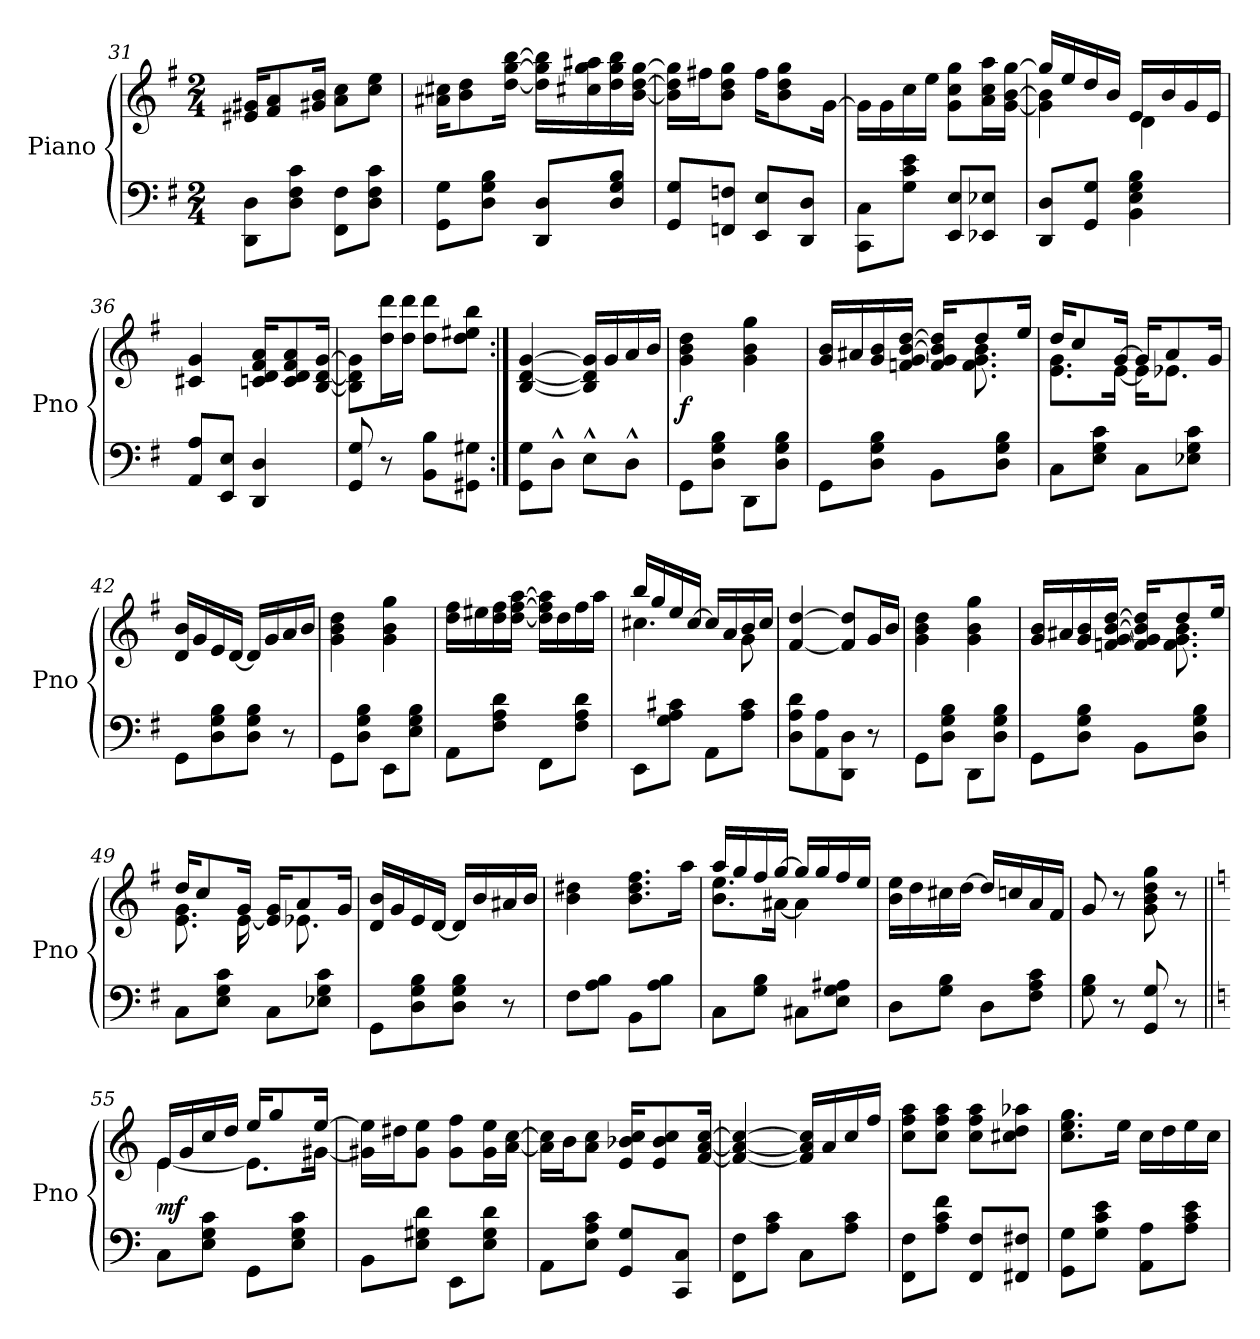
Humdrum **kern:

**kern	**kern	**dynam
*part1	*part1	*part1
*staff2	*staff1	*staff1/2
*I"Piano	*	*
*I'Pno	*	*
*clefF4	*clefG2	*
*k[f#]	*k[f#]	*
*M2/4	*M2/4	*
=31	=31	=31
8DD\ 8D\L	16e#X 16g#XKL	.
.	8f# 8a	.
8D\ 8F#\ 8c\J	.	.
.	16g#X 16bJk	.
8FF# 8F#L	8a 8ccL	.
8D 8F# 8cJ	8cc 8eeJ	.
=32	=32	=32
8GG 8GL	16a#X 16cc#XKL	.
.	8b 8dd	.
8D 8G 8BJ	.	.
.	[16dd [16gg [16bbJk	.
8DD 8DL	16dd] 16gg] 16bb]LL	.
.	16cc#X 16gg 16aa#X	.
8D 8G 8BJ	16dd 16gg 16bb	.
.	[16b [16dd [16ggJJ	.
=33	=33	=33
8GG 8GL	16b] 16dd] 16gg]LL	.
.	16ff#XJ	.
8FFn 8FnJ	8b 8dd 8ggJ	.
8EE 8EL	16ff#KL	.
.	8b 8dd 8gg	.
8DD 8DJ	.	.
.	[16gJk	.
=34	=34	=34
8CC 8CL	16gLL]	.
.	16g	.
8G 8c 8eJ	16cc	.
.	16eeJJ	.
8EE 8EL	8g 8cc 8ggL	.
8EE-X 8E-XJ	16a 16cc 16aaL	.
.	[16g [16b [16ggJJ	.
=35	=35	=35
*	*^	*
8DD 8DL	16ggLL]	4g] 4b]	.
.	16ee	.	.
8GG 8GJ	16dd	.	.
.	16bJJ	.	.
4BB 4E 4G 4B	16eLL	4d	.
.	16b	.	.
.	16g	.	.
.	16eJJ	.	.
*	*v	*v	*
=36	=36	=36
8AA 8AL	4c#X 4g	.
8EE 8EJ	.	.
4DD 4D	16cn 16d 16f# 16aKL	.
.	8c 8d 8f# 8a	.
.	[16B [16d [16gJk	.
=37	=37	=37
8GG 8G	8B] 8d] 8g]L	.
8r	16dd 16dddL	.
.	16dd 16dddJJ	.
8BB 8BL	8dd 8dddL	.
8GG#X 8G#XJ	8dd 8ee#X 8bbJ	.
=38:|!	=38:|!	=38:|!
8GG\ 8G\L	[4B [4d [4g	.
8D^^\J	.	.
8E^^L	16B] 16d] 16g]LL	.
.	16g	.
8D^^J	16a	.
.	16bJJ	.
=39	=39	=39
8GG\L	4g 4b 4dd	f
8D\ 8G\ 8B\J	.	.
8DD\L	4g 4b 4gg	.
8D\ 8G\ 8B\J	.	.
=40	=40	=40
*	*^	*
8GG\L	16g 16bLL	4ryy	.
.	16a#X	.	.
8D\ 8G\ 8B\J	16g 16b	.	.
.	[16fn [16g [16b [16ddJJ	.	.
8BBL	16f] 16g] 16b] 16dd]KL	16ryy	.
.	8dd	8.f 8.g 8.b	.
8D 8G 8BJ	.	.	.
.	16eeJk	.	.
=41	=41	=41	=41
8CL	16ddKL	8.e 8.gL	.
.	8cc	.	.
8E 8G 8cJ	.	.	.
.	[16gJk	[16eJk	.
8CL	16gKL]	16eKL]	.
.	8a	8.e-XJ	.
8E-X 8G 8cJ	.	.	.
.	16gJk	.	.
*	*v	*v	*
=42	=42	=42
8GGL	16d 16bLL	.
.	16g	.
8D 8G 8B	16e	.
.	[16dJJ	.
8D 8G 8BJ	16dLL]	.
.	16g	.
8r	16a	.
.	16bJJ	.
=43	=43	=43
8GG\L	4g 4b 4dd	.
8D\ 8G\ 8B\J	.	.
8EE\L	4g 4b 4gg	.
8E\ 8G\ 8B\J	.	.
=44	=44	=44
8AAL	16dd 16ff#LL	.
.	16ee#X	.
8F# 8A 8dJ	16dd 16ff#	.
.	[16dd [16ff# [16aaJJ	.
8FF#L	16dd] 16ff#] 16aa]LL	.
.	16dd	.
8F# 8A 8dJ	16ff#	.
.	16aaJJ	.
=45	=45	=45
*	*^	*
8EE\L	16bbLL	4.cc#X	.
.	16gg	.	.
8G\ 8A\ 8c#X\J	16ee	.	.
.	[16cc#JJ	.	.
8AAL	16cc#LL]	.	.
.	16a	.	.
8A 8c#J	16b	8g	.
.	16cc#JJ	.	.
*	*v	*v	*
=46	=46	=46
8D 8A 8dL	[4f# [4dd	.
8AA 8A	.	.
8DD 8DJ	8f#] 8dd]L	.
8r	16gL	.
.	16bJJ	.
=47	=47	=47
8GG\L	4g 4b 4dd	.
8D\ 8G\ 8B\J	.	.
8DD\L	4g 4b 4gg	.
8D\ 8G\ 8B\J	.	.
=48	=48	=48
*	*^	*
8GG\L	16g 16bLL	4ryy	.
.	16a#X	.	.
8D\ 8G\ 8B\J	16g 16b	.	.
.	[16fn [16g [16b [16ddJJ	.	.
8BBL	16f] 16g] 16b] 16dd]KL	16ryy	.
.	8dd	8.f 8.g 8.b	.
8D 8G 8BJ	.	.	.
.	16eeJk	.	.
=49	=49	=49	=49
8CL	16ddKL	8.e 8.g	.
.	8cc	.	.
8E 8G 8cJ	.	.	.
.	16gJk	[16e	.
8CL	16e] 16gKL	16ryy	.
.	8a	8.e-X	.
8E-X 8G 8cJ	.	.	.
.	16gJk	.	.
*	*v	*v	*
=50	=50	=50
8GGL	16d 16bLL	.
.	16g	.
8D 8G 8B	16e	.
.	[16dJJ	.
8D 8G 8BJ	16dLL]	.
.	16b	.
8r	16a#X	.
.	16bJJ	.
=51	=51	=51
8F#L	4b 4dd#X	.
8A 8BJ	.	.
8BBL	8.b 8.dd# 8.ff#L	.
8A 8BJ	.	.
.	16aaJk	.
=52	=52	=52
*	*^	*
8CL	16aaLL	8.b 8.eeL	.
.	16gg	.	.
8G 8BJ	16ff#	.	.
.	[16ggJJ	[16a#XJk	.
8C#XL	16ggLL]	4a#]	.
.	16gg	.	.
8E 8G 8A#XJ	16ff#	.	.
.	16eeJJ	.	.
*	*v	*v	*
=53	=53	=53
8DL	16b 16eeLL	.
.	16dd	.
8G 8BJ	16cc#X	.
.	[16ddJJ	.
8DL	16ddLL]	.
.	16ccn	.
8F# 8A 8cJ	16a	.
.	16f#JJ	.
=54	=54	=54
8G 8B	8g	.
8r	8r	.
8GG 8G	8g 8b 8dd 8gg	.
8r	8r	.
=55||	=55||	=55||
*k[]	*k[]	*
*	*^	*
8CL	16eLL	[4e	mf
.	16g	.	.
8E 8G 8cJ	16cc	.	.
.	16ddJJ	.	.
8GGL	16eeKL	8.eL]	.
.	8gg	.	.
8E 8G 8cJ	.	.	.
.	[16eeJk	[16g#XJk	.
*	*v	*v	*
=56	=56	=56
8BBL	16g#X] 16ee]LL	.
.	16dd#XJ	.
8E 8G#X 8dJ	8g# 8eeJ	.
8EE\L	8g# 8ffL	.
8E\ 8G#\ 8d\J	16g# 16eeL	.
.	[16a [16ccJJ	.
=57	=57	=57
8AAL	16a] 16cc]LL	.
.	16bJ	.
8E 8A 8cJ	8a 8ccJ	.
8GG 8GL	16e 16b-X 16ccKL	.
.	8e 8b- 8cc	.
8CC 8CJ	.	.
.	[16f [>16a [16ccJk	.
=58	=58	=58
8FF 8FL	4f_ 4a_ 4cc_	.
8A 8cJ	.	.
8CL	16f]/ 16a]/ 16cc]/LL	.
.	16a/	.
8A 8cJ	16cc/	.
.	16ff/JJ	.
=59	=59	=59
8FF 8FL	8cc 8ff 8aaL	.
8A 8c 8fJ	8cc 8ff 8aaJ	.
8FF 8FL	8cc 8ff 8aaL	.
8FF#X 8F#XJ	8cc#X 8dd 8aa-XJ	.
=60	=60	=60
8GG 8GL	8.cc 8.ee 8.ggL	.
8G 8c 8eJ	.	.
.	16eeJk	.
8AA 8AL	16ccLL	.
.	16dd	.
8A 8c 8eJ	16ee	.
.	16ccJJ	.
=	=	=
*-	*-	*-
